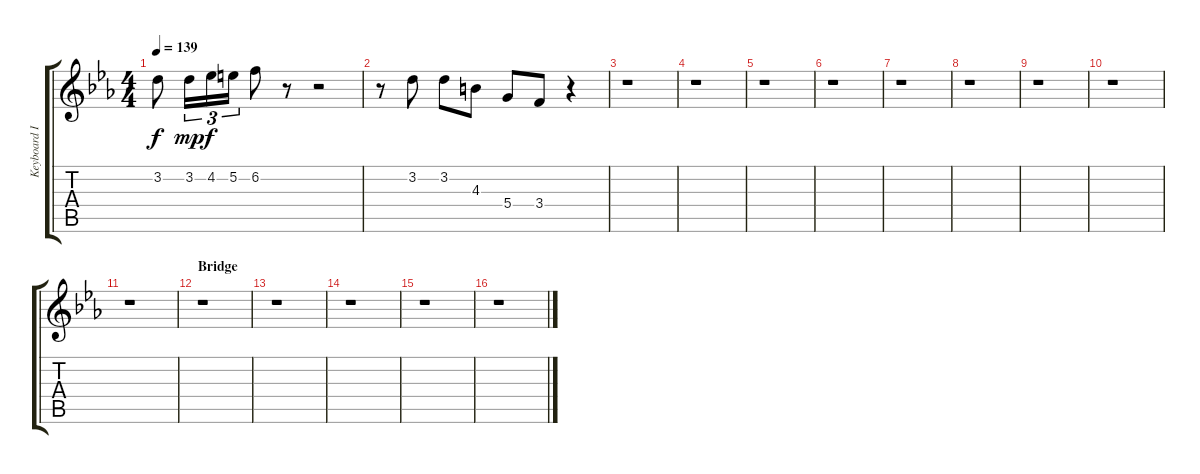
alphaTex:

\track ("Keyboard I" "Keyboard I") {instrument fx5brightness}
\staff {score tabs}
\tuning (E5 B4 G4 D4 A3 E3) {hide}
\ts (4 4)
\tempo 139
\clef g2
\ks cminor
3.2.8{dy f} 3.2.16{tu (3 2) dy mp} 4.2.16{tu (3 2) dy f} 5.2.16{tu (3 2)} 6.2.8 r.8 r.2 |
r.8 3.2.8 3.2.8 4.3.8 5.4.8 3.4.8 r.4 |
r.1 |
r.1 |
r.1 |
r.1 |
r.1 |
r.1 |
r.1 |
r.1 |
r.1 |
\section ("" "Bridge")
r.1 |
r.1 |
r.1 |
r.1 |
r.1
